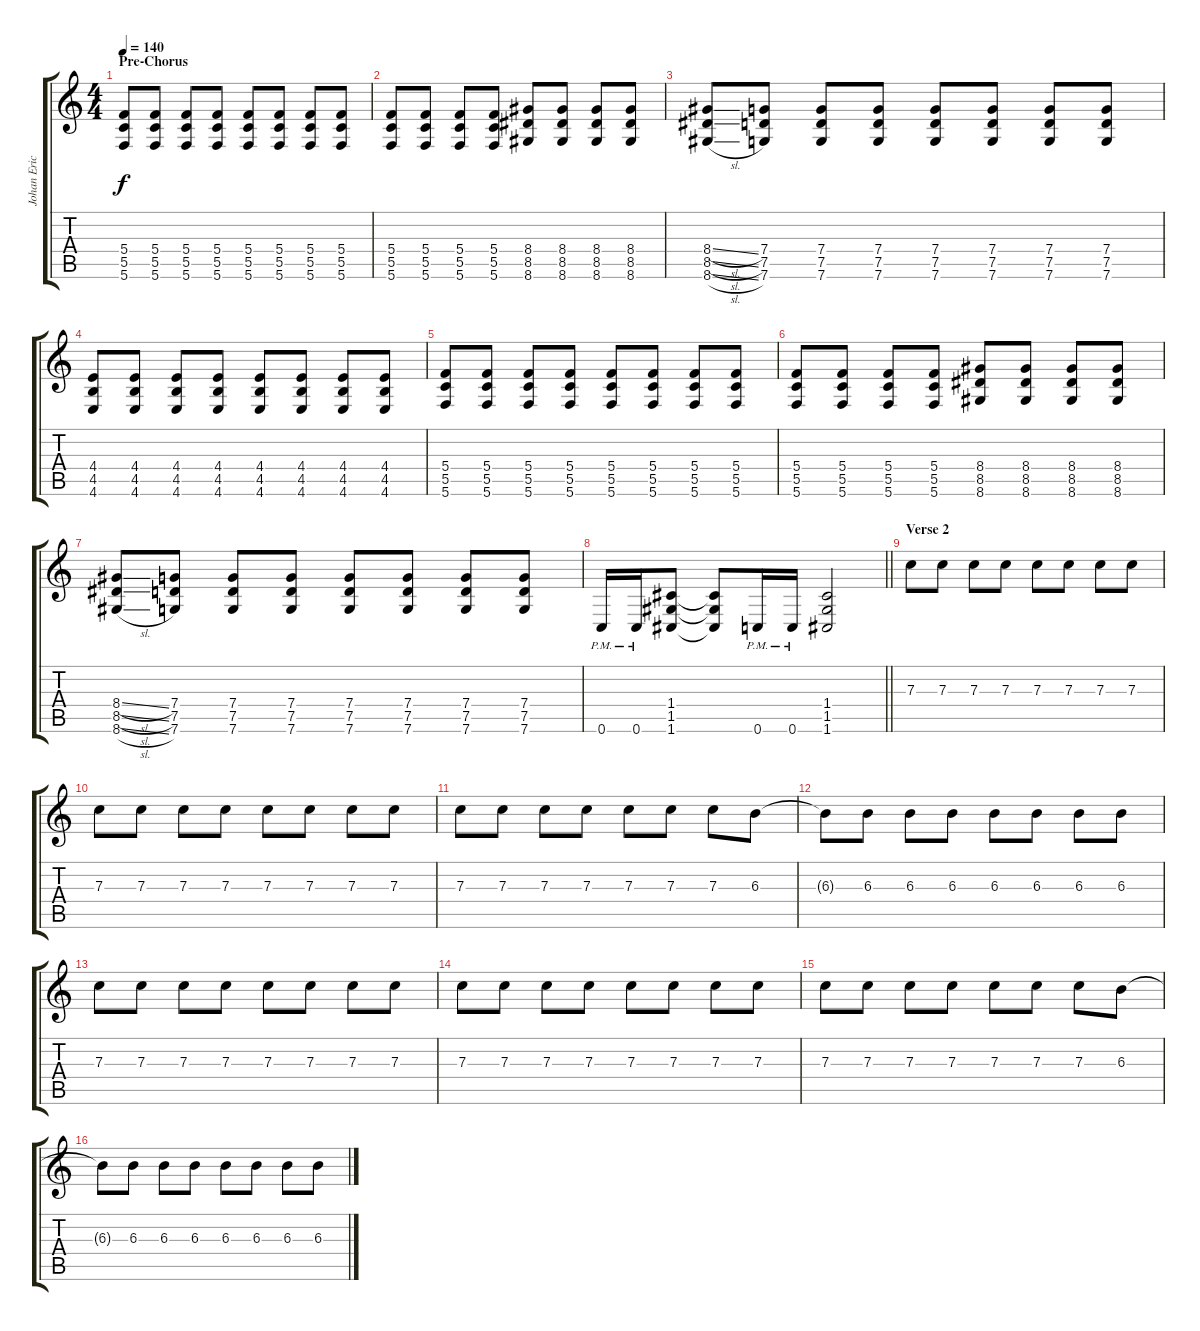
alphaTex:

\track ("Johan Ericson " "Johan Eric") {instrument distortionguitar}
\staff {score tabs}
\tuning (D4 A3 F3 C3 G2 C2) {hide}
\ts (4 4)
\section ("" "Pre-Chorus")
\tempo 140
\clef g2
\ks c
(5.4 5.5 5.6).8{dy f} (5.4 5.5 5.6).8 (5.4 5.5 5.6).8 (5.4 5.5 5.6).8 (5.4 5.5 5.6).8 (5.4 5.5 5.6).8 (5.4 5.5 5.6).8 (5.4 5.5 5.6).8 |
(5.4 5.5 5.6).8 (5.4 5.5 5.6).8 (5.4 5.5 5.6).8 (5.4 5.5 5.6).8 (8.4 8.5 8.6).8 (8.4 8.5 8.6).8 (8.4 8.5 8.6).8 (8.4 8.5 8.6).8 |
(8.4{sl} 8.5{sl} 8.6{sl}).8 (7.4 7.5 7.6).8 (7.4 7.5 7.6).8 (7.4 7.5 7.6).8 (7.4 7.5 7.6).8 (7.4 7.5 7.6).8 (7.4 7.5 7.6).8 (7.4 7.5 7.6).8 |
(4.4 4.5 4.6).8 (4.4 4.5 4.6).8 (4.4 4.5 4.6).8 (4.4 4.5 4.6).8 (4.4 4.5 4.6).8 (4.4 4.5 4.6).8 (4.4 4.5 4.6).8 (4.4 4.5 4.6).8 |
(5.4 5.5 5.6).8 (5.4 5.5 5.6).8 (5.4 5.5 5.6).8 (5.4 5.5 5.6).8 (5.4 5.5 5.6).8 (5.4 5.5 5.6).8 (5.4 5.5 5.6).8 (5.4 5.5 5.6).8 |
(5.4 5.5 5.6).8 (5.4 5.5 5.6).8 (5.4 5.5 5.6).8 (5.4 5.5 5.6).8 (8.4 8.5 8.6).8 (8.4 8.5 8.6).8 (8.4 8.5 8.6).8 (8.4 8.5 8.6).8 |
(8.4{sl} 8.5{sl} 8.6{sl}).8 (7.4 7.5 7.6).8 (7.4 7.5 7.6).8 (7.4 7.5 7.6).8 (7.4 7.5 7.6).8 (7.4 7.5 7.6).8 (7.4 7.5 7.6).8 (7.4 7.5 7.6).8 |
\barLineRight lightlight
0.6{pm}.16 0.6{pm}.16 (1.4 1.5 1.6).8 (1.4{t} 1.5{t} 1.6{t}).8 0.6{pm}.16 0.6{pm}.16 (1.4 1.5 1.6).2 |
\section ("" "Verse 2")
7.3.8 7.3.8 7.3.8 7.3.8 7.3.8 7.3.8 7.3.8 7.3.8 |
7.3.8 7.3.8 7.3.8 7.3.8 7.3.8 7.3.8 7.3.8 7.3.8 |
7.3.8 7.3.8 7.3.8 7.3.8 7.3.8 7.3.8 7.3.8 6.3.8 |
6.3{t}.8 6.3.8 6.3.8 6.3.8 6.3.8 6.3.8 6.3.8 6.3.8 |
7.3.8 7.3.8 7.3.8 7.3.8 7.3.8 7.3.8 7.3.8 7.3.8 |
7.3.8 7.3.8 7.3.8 7.3.8 7.3.8 7.3.8 7.3.8 7.3.8 |
7.3.8 7.3.8 7.3.8 7.3.8 7.3.8 7.3.8 7.3.8 6.3.8 |
6.3{t}.8 6.3.8 6.3.8 6.3.8 6.3.8 6.3.8 6.3.8 6.3.8
